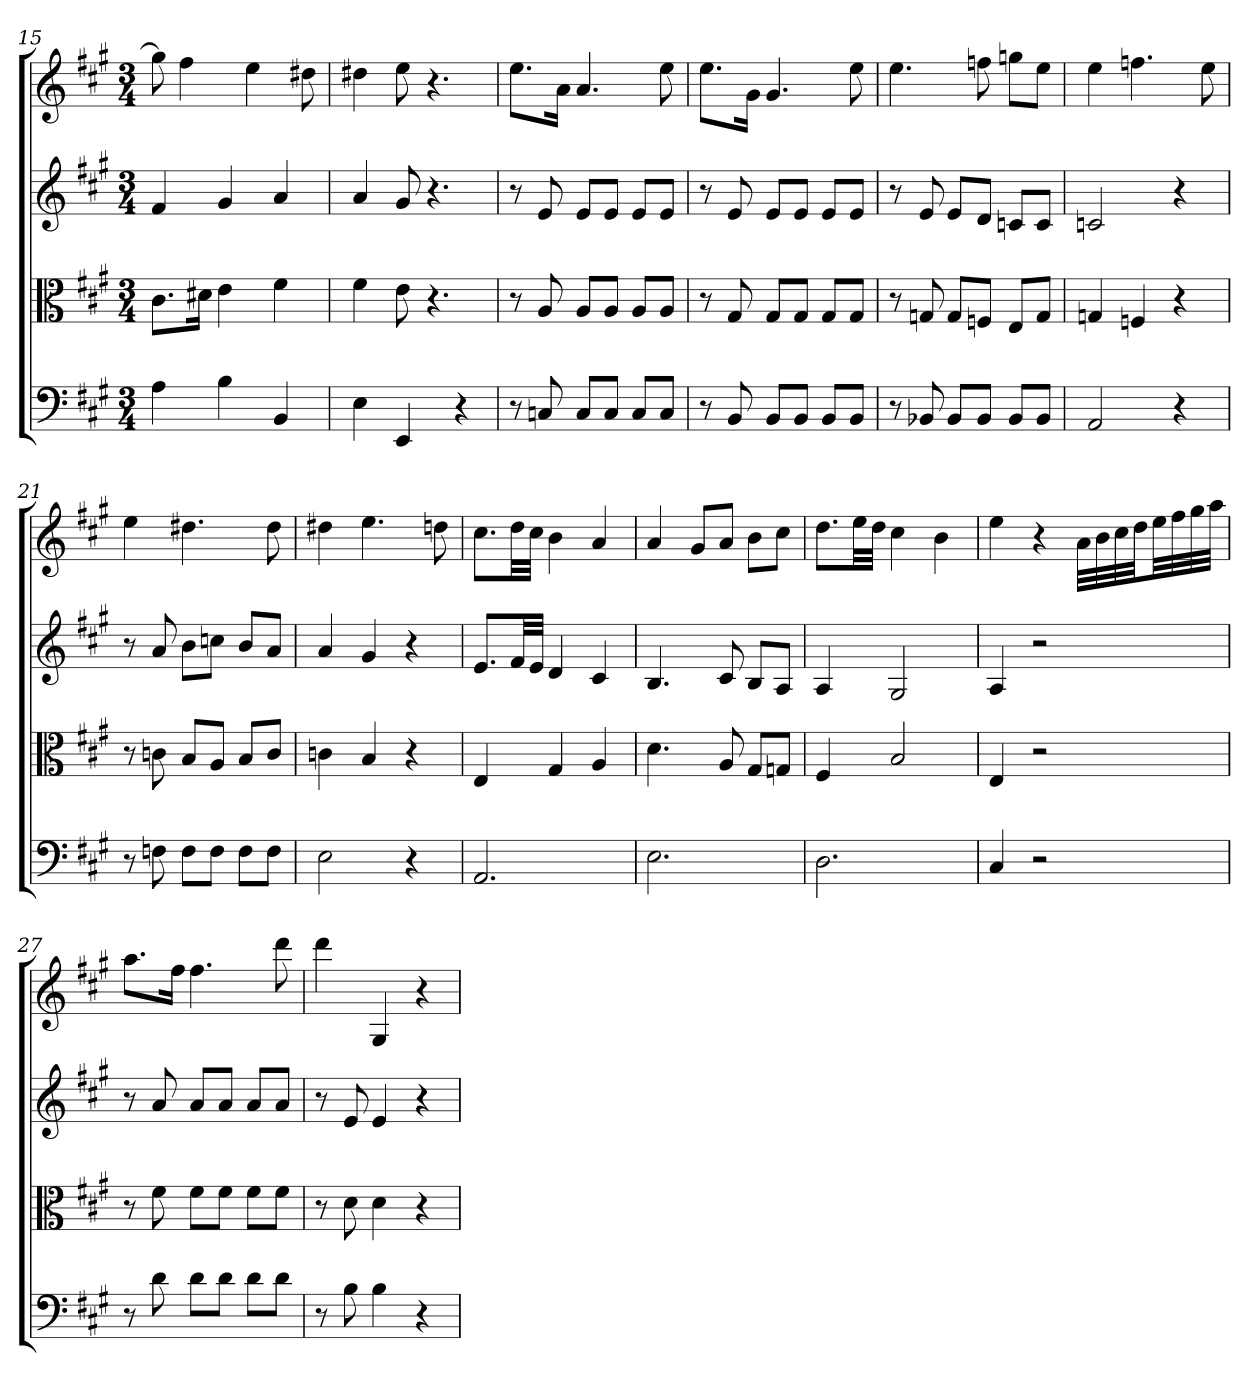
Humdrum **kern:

**kern	**kern	**kern	**kern
*part4	*part3	*part2	*part1
*staff4	*staff3	*staff2	*staff1
*clefF4	*clefC3	*	*
*k[f#c#g#]	*k[f#c#g#]	*k[f#c#g#]	*k[f#c#g#]
*A:	*A:	*A:	*A:
*M3/4	*M3/4	*M3/4	*M3/4
=15	=15	=15	=15
4A	8.c#\L	4f#	8gg#]
.	.	.	4ff#
.	16d#X\Jk	.	.
4B	4e	4g#	.
.	.	.	4ee
4BB	4f#	4a	.
.	.	.	8dd#X
=16	=16	=16	=16
4E	4f#	4a	4dd#X
4EE	8e	8g#	8ee
.	4.r	4.r	4.r
4r	.	.	.
=17	=17	=17	=17
8r	8r	8r	8.eeL
8Cn	8A	8e	.
.	.	.	16aJk
8C/L	8A/L	8eL	4.a
8C/J	8A/J	8eJ	.
8C/L	8A/L	8eL	.
8C/J	8A/J	8eJ	8ee
=18	=18	=18	=18
8r	8r	8r	8.eeL
8BB	8G#	8e	.
.	.	.	16g#Jk
8BB/L	8G#/L	8eL	4.g#
8BB/J	8G#/J	8eJ	.
8BB/L	8G#/L	8eL	.
8BB/J	8G#/J	8eJ	8ee
=19	=19	=19	=19
8r	8r	8r	4.ee
8BB-X	8Gn	8e	.
8BB-/L	8G/L	8eL	.
8BB-/J	8Fn/J	8dJ	8ffn
8BB-/L	8E/L	8cnL	8ggnL
8BB-/J	8G/J	8cJ	8eeJ
=20	=20	=20	=20
2AA	4Gn	2cn	4ee
.	4Fn	.	4.ffn
4r	4r	4r	.
.	.	.	8ee
=21	=21	=21	=21
8r	8r	8r	4ee
8Fn	8cn	8a	.
8F\L	8B/L	8bL	4.dd#X
8F\J	8A/J	8ccnJ	.
8F\L	8B/L	8bL	.
8F\J	8c/J	8aJ	8dd#
=22	=22	=22	=22
2E	4cn	4a	4dd#X
.	4B	4g#	4.ee
4r	4r	4r	.
.	.	.	8ddn
=23	=23	=23	=23
2.AA	4E	8.eL	8.cc#L
.	.	32f#LL	32ddLL
.	.	32eJJJ	32cc#JJJ
.	4G#	4d	4b
.	4A	4c#	4a
=24	=24	=24	=24
2.E	4.d	4.B	4a
.	.	.	8g#L
.	8A	8c#	8aJ
.	8G#/L	8BL	8bL
.	8Gn/J	8AJ	8cc#J
=25	=25	=25	=25
2.D	4F#	4A	8.ddL
.	.	.	32eeLL
.	.	.	32ddJJJ
.	2B	2G#	4cc#
.	.	.	4b
=26	=26	=26	=26
4C#	4E	4A	4ee
2r	2r	2r	4r
.	.	.	32aLLL
.	.	.	32b
.	.	.	32cc#
.	.	.	32ddJJ
.	.	.	32eeLL
.	.	.	32ff#
.	.	.	32gg#
.	.	.	32aaJJJ
=27	=27	=27	=27
8r	8r	8r	8.aaL
8d	8f#	8a	.
.	.	.	16ff#Jk
8d\L	8f#\L	8aL	4.ff#
8d\J	8f#\J	8aJ	.
8d\L	8f#\L	8aL	.
8d\J	8f#\J	8aJ	8ddd
=28	=28	=28	=28
8r	8r	8r	4ddd
8B	8d	8e	.
4B	4d	4e	4G#
4r	4r	4r	4r
=	=	=	=
*-	*-	*-	*-
